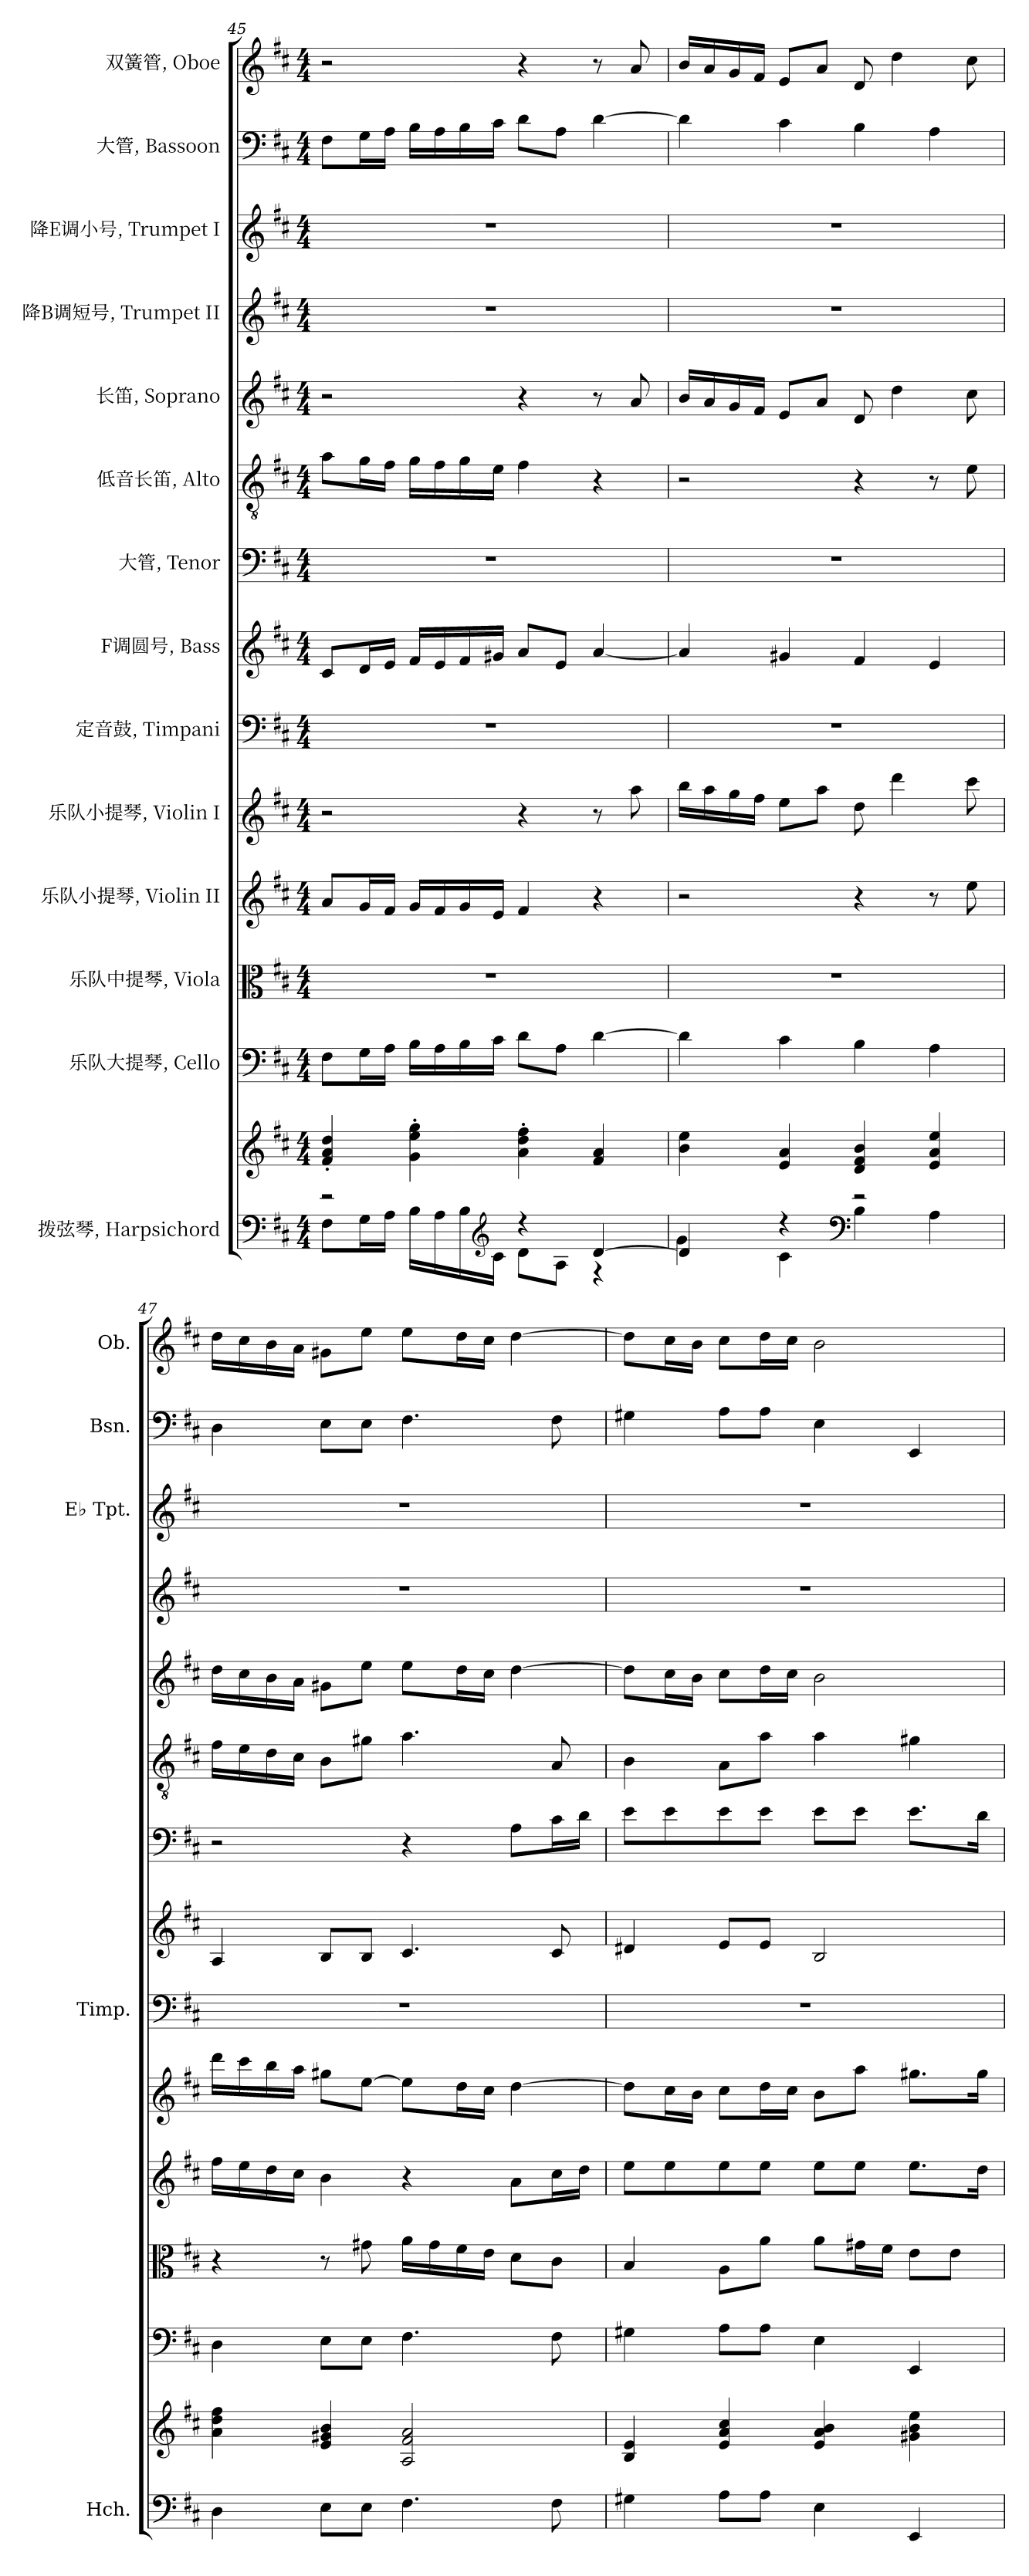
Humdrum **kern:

**kern	**kern	**kern	**kern	**kern	**kern	**kern	**kern	**kern	**kern	**kern	**kern	**kern	**kern	**kern
*part14	*part14	*part13	*part12	*part11	*part10	*part9	*part8	*part7	*part6	*part5	*part4	*part3	*part2	*part1
*staff15	*staff14	*staff13	*staff12	*staff11	*staff10	*staff9	*staff8	*staff7	*staff6	*staff5	*staff4	*staff3	*staff2	*staff1
*I"拨弦琴, Harpsichord	*	*I"乐队大提琴, Cello	*I"乐队中提琴, Viola	*I"乐队小提琴, Violin II	*I"乐队小提琴, Violin I	*I"定音鼓, Timpani	*I"F调圆号, Bass	*I"大管, Tenor	*I"低音长笛, Alto	*I"长笛, Soprano	*I"降B调短号, Trumpet II	*I"降E调小号, Trumpet I	*I"大管, Bassoon	*I"双簧管, Oboe
*I'Hch.	*	*	*	*	*	*I'Timp.	*	*	*	*	*	*I'E♭ Tpt.	*I'Bsn.	*I'Ob.
!!LO:PB:g=z
*clefF4	*clefG2	*clefF4	*clefC3	*clefG2	*clefG2	*clefF4	*clefG2	*clefF4	*clefGv2	*clefG2	*clefG2	*clefG2	*clefF4	*clefG2
*	*	*	*	*	*	*	*ITrd4c7	*	*	*	*ITrd1c2	*ITrd-2c-3	*	*
*k[f#c#]	*k[f#c#]	*k[f#c#]	*k[f#c#]	*k[f#c#]	*k[f#c#]	*k[f#c#]	*k[f#]	*k[f#c#]	*k[f#c#]	*k[f#c#]	*k[]	*k[b-]	*k[f#c#]	*k[f#c#]
*M4/4	*M4/4	*M4/4	*M4/4	*M4/4	*M4/4	*M4/4	*M4/4	*M4/4	*M4/4	*M4/4	*M4/4	*M4/4	*M4/4	*M4/4
=45	=45	=45	=45	=45	=45	=45	=45	=45	=45	=45	=45	=45	=45	=45
*^	*	*	*	*	*	*	*	*	*	*	*	*	*	*
2r	8F#\L	4f#/' 4a/' 4dd/'	8F#\L	1r	8a/L	2r	1r	8F#/L	1r	8a\L	2r	1r	1r	8F#\L	2r
.	16G\L	.	16G\L	.	16g/L	.	.	16G/L	.	16g\L	.	.	.	16G\L	.
.	16A\JJ	.	16A\JJ	.	16f#/JJ	.	.	16A/JJ	.	16f#\JJ	.	.	.	16A\JJ	.
.	16B\LL	4g\' 4ee\' 4gg\'	16B\LL	.	16g/LL	.	.	16B/LL	.	16g\LL	.	.	.	16B\LL	.
.	16A\	.	16A\	.	16f#/	.	.	16A/	.	16f#\	.	.	.	16A\	.
.	16B\	.	16B\	.	16g/	.	.	16B/	.	16g\	.	.	.	16B\	.
*clefG2	*	*	*	*	*	*	*	*	*	*	*	*	*	*	*
.	16c#\JJ	.	16c#\JJ	.	16e/JJ	.	.	16c#X/JJ	.	16e\JJ	.	.	.	16c#\JJ	.
4r	8d\L	4a\' 4dd\' 4ff#\'	8d\L	.	4f#/	4r	.	8d/L	.	4f#\	4r	.	.	8d\L	4r
.	8A\J	.	8A\J	.	.	.	.	8A/J	.	.	.	.	.	8A\J	.
[4d/	4r	4f#/ 4a/	[4d\	.	4r	8r	.	[4d/	.	4r	8r	.	.	[4d\	8r
.	.	.	.	.	.	8aa\	.	.	.	.	8a/	.	.	.	8a/
=46	=46	=46	=46	=46	=46	=46	=46	=46	=46	=46	=46	=46	=46	=46	=46
4d/]	4g\	4b\ 4ee\	4d\]	1r	2r	16bb\LL	1r	4d/]	1r	2r	16b/LL	1r	1r	4d\]	16b/LL
.	.	.	.	.	.	16aa\	.	.	.	.	16a/	.	.	.	16a/
.	.	.	.	.	.	16gg\	.	.	.	.	16g/	.	.	.	16g/
.	.	.	.	.	.	16ff#\JJ	.	.	.	.	16f#/JJ	.	.	.	16f#/JJ
4r	4c#\	4e/ 4a/	4c#\	.	.	8ee\L	.	4c#X/	.	.	8e/L	.	.	4c#\	8e/L
.	.	.	.	.	.	8aa\J	.	.	.	.	8a/J	.	.	.	8a/J
*clefF4	*	*	*	*	*	*	*	*	*	*	*	*	*	*	*
2r	4B\	4d/ 4f#/ 4b/	4B\	.	4r	8dd\	.	4B/	.	4r	8d/	.	.	4B\	8d/
.	.	.	.	.	.	4ddd\	.	.	.	.	4dd\	.	.	.	4dd\
.	4A\	4e/ 4a/ 4ee/	4A\	.	8r	.	.	4A/	.	8r	.	.	.	4A\	.
.	.	.	.	.	8ee\	8ccc#\	.	.	.	8e\	8cc#\	.	.	.	8cc#\
*v	*v	*	*	*	*	*	*	*	*	*	*	*	*	*	*
!!LO:PB:g=z
=47	=47	=47	=47	=47	=47	=47	=47	=47	=47	=47	=47	=47	=47	=47
4D\	4a\ 4dd\ 4ff#\	4D\	4r	16ff#\LL	16ddd\LL	1r	4D/	2r	16f#\LL	16dd\LL	1r	1r	4D\	16dd\LL
.	.	.	.	16ee\	16ccc#\	.	.	.	16e\	16cc#\	.	.	.	16cc#\
.	.	.	.	16dd\	16bb\	.	.	.	16d\	16b\	.	.	.	16b\
.	.	.	.	16cc#\JJ	16aa\JJ	.	.	.	16c#\JJ	16a\JJ	.	.	.	16a\JJ
8E\L	4e/ 4g#X/ 4b/	8E\L	8r	4b\	8gg#X\L	.	8E/L	.	8B\L	8g#X\L	.	.	8E\L	8g#X\L
8E\J	.	8E\J	8g#X\	.	[8ee\J	.	8E/J	.	8g#X\J	8ee\J	.	.	8E\J	8ee\J
4.F#\	2A/ 2f#/ 2a/	4.F#\	16a\LL	4r	8ee\L]	.	4.F#/	4r	4.a\	8ee\L	.	.	4.F#\	8ee\L
.	.	.	16g#\	.	.	.	.	.	.	.	.	.	.	.
.	.	.	16f#\	.	16dd\L	.	.	.	.	16dd\L	.	.	.	16dd\L
.	.	.	16e\JJ	.	16cc#\JJ	.	.	.	.	16cc#\JJ	.	.	.	16cc#\JJ
.	.	.	8d\L	8a\L	[4dd\	.	.	8A\L	.	[4dd\	.	.	.	[4dd\
8F#\	.	8F#\	8c#\J	16cc#\L	.	.	8F#/	16c#\L	8A/	.	.	.	8F#\	.
.	.	.	.	16dd\JJ	.	.	.	16d\JJ	.	.	.	.	.	.
=48	=48	=48	=48	=48	=48	=48	=48	=48	=48	=48	=48	=48	=48	=48
4G#X\	4B/ 4e/	4G#X\	4B/	8ee\L	8dd\L]	1r	4G#X/	8e\L	4B\	8dd\L]	1r	1r	4G#X\	8dd\L]
.	.	.	.	8ee\	16cc#\L	.	.	8e\	.	16cc#\L	.	.	.	16cc#\L
.	.	.	.	.	16b\JJ	.	.	.	.	16b\JJ	.	.	.	16b\JJ
8A\L	4e/ 4a/ 4cc#/	8A\L	8A\L	8ee\	8cc#\L	.	8A/L	8e\	8A\L	8cc#\L	.	.	8A\L	8cc#\L
8A\J	.	8A\J	8a\J	8ee\J	16dd\L	.	8A/J	8e\J	8a\J	16dd\L	.	.	8A\J	16dd\L
.	.	.	.	.	16cc#\JJ	.	.	.	.	16cc#\JJ	.	.	.	16cc#\JJ
4E\	4e/ 4a/ 4b/	4E\	8a\L	8ee\L	8b\L	.	2E/	8e\L	4a\	2b\	.	.	4E\	2b\
.	.	.	16g#X\L	8ee\J	8aa\J	.	.	8e\J	.	.	.	.	.	.
.	.	.	16f#\JJ	.	.	.	.	.	.	.	.	.	.	.
4EE/	4g#X\ 4b\ 4ee\	4EE/	8e\L	8.ee\L	8.gg#X\L	.	.	8.e\L	4g#X\	.	.	.	4EE/	.
.	.	.	8e\J	.	.	.	.	.	.	.	.	.	.	.
.	.	.	.	16dd\Jk	16gg#\Jk	.	.	16d\Jk	.	.	.	.	.	.
=	=	=	=	=	=	=	=	=	=	=	=	=	=	=
*-	*-	*-	*-	*-	*-	*-	*-	*-	*-	*-	*-	*-	*-	*-
